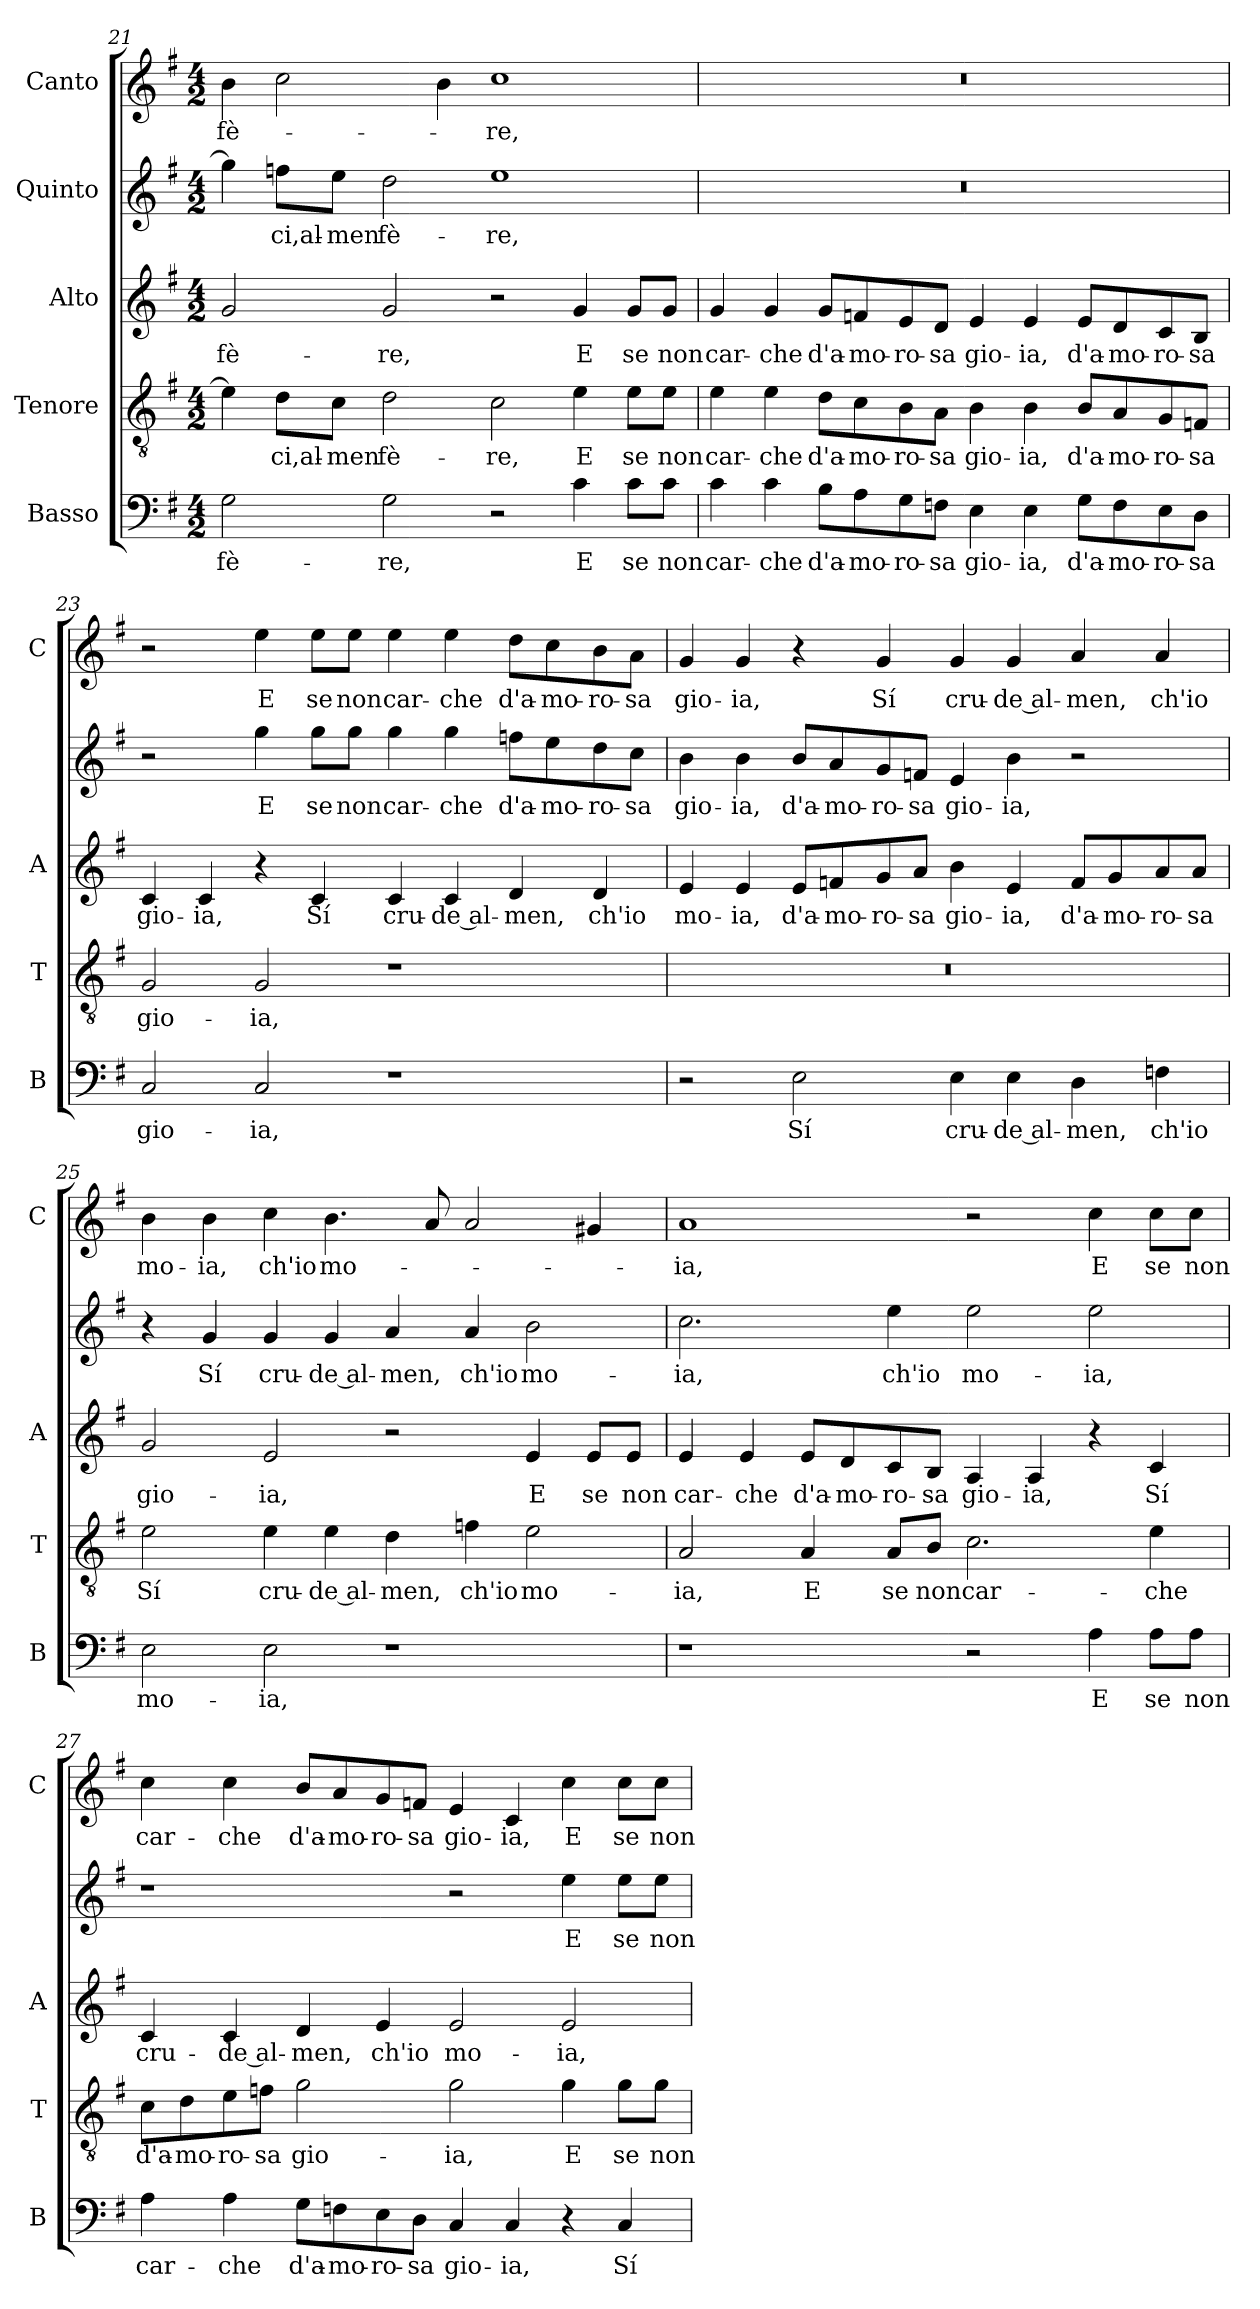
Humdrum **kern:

**kern	**text	**kern	**text	**kern	**text	**kern	**text	**kern	**text
*part5	*part5	*part4	*part4	*part3	*part3	*part2	*part2	*part1	*part1
*staff5	*staff5	*staff4	*staff4	*staff3	*staff3	*staff2	*staff2	*staff1	*staff1
*I"Basso	*	*I"Tenore	*	*I"Alto	*	*I"Quinto	*	*I"Canto	*
*I'B	*	*I'T	*	*I'A	*	*	*	*I'C	*
*clefF4	*	*clefGv2	*	*clefG2	*	*clefG2	*	*clefG2	*
*k[f#]	*	*k[f#]	*	*k[f#]	*	*k[f#]	*	*k[f#]	*
*G:	*	*G:	*	*G:	*	*G:	*	*G:	*
*M4/2	*	*M4/2	*	*M4/2	*	*M4/2	*	*M4/2	*
=21	=21	=21	=21	=21	=21	=21	=21	=21	=21
!	!LO:LY:b	!	!	!	!LO:LY:b	!	!	!	!LO:LY:b
2G\	fè-	4e\]	.	2g/	fè-	4gg\]	.	4b\	fè-
!	!	!	!LO:LY:b	!	!	!	!LO:LY:b	!	!
.	.	8d\L	-ci,al-	.	.	8ffn\L	-ci,al-	2cc\	.
!	!	!	!LO:LY:b	!	!	!	!LO:LY:b	!	!
.	.	8c\J	-men	.	.	8ee\J	-men	.	.
!	!LO:LY:b	!	!LO:LY:b	!	!LO:LY:b	!	!LO:LY:b	!	!
2G\	-re,	2d\	fè-	2g/	-re,	2dd\	fè-	.	.
.	.	.	.	.	.	.	.	4b\	.
!	!	!	!LO:LY:b	!	!	!	!LO:LY:b	!	!LO:LY:b
2r	.	2c\	-re,	2r	.	1ee	-re,	1cc	-re,
!	!LO:LY:b	!	!LO:LY:b	!	!LO:LY:b	!	!	!	!
4c\	E	4e\	E	4g/	E	.	.	.	.
!	!LO:LY:b	!	!LO:LY:b	!	!LO:LY:b	!	!	!	!
8c\L	se	8e\L	se	8g/L	se	.	.	.	.
!	!LO:LY:b	!	!LO:LY:b	!	!LO:LY:b	!	!	!	!
8c\J	non	8e\J	non	8g/J	non	.	.	.	.
!!LO:LB:g=z
=22	=22	=22	=22	=22	=22	=22	=22	=22	=22
!	!LO:LY:b	!	!LO:LY:b	!	!LO:LY:b	!	!	!	!
4c\	car-	4e\	car-	4g/	car-	0r	.	0r	.
!	!LO:LY:b	!	!LO:LY:b	!	!LO:LY:b	!	!	!	!
4c\	-che	4e\	-che	4g/	-che	.	.	.	.
!	!LO:LY:b	!	!LO:LY:b	!	!LO:LY:b	!	!	!	!
8B\L	d'a-	8d\L	d'a-	8g/L	d'a-	.	.	.	.
!	!LO:LY:b	!	!LO:LY:b	!	!LO:LY:b	!	!	!	!
8A\	-mo-	8c\	-mo-	8fn/	-mo-	.	.	.	.
!	!LO:LY:b	!	!LO:LY:b	!	!LO:LY:b	!	!	!	!
8G\	-ro-	8B\	-ro-	8e/	-ro-	.	.	.	.
!	!LO:LY:b	!	!LO:LY:b	!	!LO:LY:b	!	!	!	!
8Fn\J	-sa	8A\J	-sa	8d/J	-sa	.	.	.	.
!	!LO:LY:b	!	!LO:LY:b	!	!LO:LY:b	!	!	!	!
4E\	gio-	4B\	gio-	4e/	gio-	.	.	.	.
!	!LO:LY:b	!	!LO:LY:b	!	!LO:LY:b	!	!	!	!
4E\	-ia,	4B\	-ia,	4e/	-ia,	.	.	.	.
!	!LO:LY:b	!	!LO:LY:b	!	!LO:LY:b	!	!	!	!
8G\L	d'a-	8B/L	d'a-	8e/L	d'a-	.	.	.	.
!	!LO:LY:b	!	!LO:LY:b	!	!LO:LY:b	!	!	!	!
8F\	-mo-	8A/	-mo-	8d/	-mo-	.	.	.	.
!	!LO:LY:b	!	!LO:LY:b	!	!LO:LY:b	!	!	!	!
8E\	-ro-	8G/	-ro-	8c/	-ro-	.	.	.	.
!	!LO:LY:b	!	!LO:LY:b	!	!LO:LY:b	!	!	!	!
8D\J	-sa	8Fn/J	-sa	8B/J	-sa	.	.	.	.
=23	=23	=23	=23	=23	=23	=23	=23	=23	=23
!	!LO:LY:b	!	!LO:LY:b	!	!LO:LY:b	!	!	!	!
2C/	gio-	2G/	gio-	4c/	gio-	2r	.	2r	.
!	!	!	!	!	!LO:LY:b	!	!	!	!
.	.	.	.	4c/	-ia,	.	.	.	.
!	!LO:LY:b	!	!LO:LY:b	!	!	!	!LO:LY:b	!	!LO:LY:b
2C/	-ia,	2G/	-ia,	4r	.	4gg\	E	4ee\	E
!	!	!	!	!	!LO:LY:b	!	!LO:LY:b	!	!LO:LY:b
.	.	.	.	4c/	Sí	8gg\L	se	8ee\L	se
!	!	!	!	!	!	!	!LO:LY:b	!	!LO:LY:b
.	.	.	.	.	.	8gg\J	non	8ee\J	non
!	!	!	!	!	!LO:LY:b	!	!LO:LY:b	!	!LO:LY:b
1r	.	1r	.	4c/	cru-	4gg\	car-	4ee\	car-
!	!	!	!	!	!LO:LY:b	!	!LO:LY:b	!	!LO:LY:b
.	.	.	.	4c/	-de al-	4gg\	-che	4ee\	-che
!	!	!	!	!	!LO:LY:b	!	!LO:LY:b	!	!LO:LY:b
.	.	.	.	4d/	-men,	8ffn\L	d'a-	8dd\L	d'a-
!	!	!	!	!	!	!	!LO:LY:b	!	!LO:LY:b
.	.	.	.	.	.	8ee\	-mo-	8cc\	-mo-
!	!	!	!	!	!LO:LY:b	!	!LO:LY:b	!	!LO:LY:b
.	.	.	.	4d/	ch'io	8dd\	-ro-	8b\	-ro-
!	!	!	!	!	!	!	!LO:LY:b	!	!LO:LY:b
.	.	.	.	.	.	8cc\J	-sa	8a\J	-sa
!!LO:LB:g=z
=24	=24	=24	=24	=24	=24	=24	=24	=24	=24
!	!	!	!	!	!LO:LY:b	!	!LO:LY:b	!	!LO:LY:b
2r	.	0r	.	4e/	mo-	4b\	gio-	4g/	gio-
!	!	!	!	!	!LO:LY:b	!	!LO:LY:b	!	!LO:LY:b
.	.	.	.	4e/	-ia,	4b\	-ia,	4g/	-ia,
!	!LO:LY:b	!	!	!	!LO:LY:b	!	!LO:LY:b	!	!
2E\	Sí	.	.	8e/L	d'a-	8b/L	d'a-	4r	.
!	!	!	!	!	!LO:LY:b	!	!LO:LY:b	!	!
.	.	.	.	8fn/	-mo-	8a/	-mo-	.	.
!	!	!	!	!	!LO:LY:b	!	!LO:LY:b	!	!LO:LY:b
.	.	.	.	8g/	-ro-	8g/	-ro-	4g/	Sí
!	!	!	!	!	!LO:LY:b	!	!LO:LY:b	!	!
.	.	.	.	8a/J	-sa	8fn/J	-sa	.	.
!	!LO:LY:b	!	!	!	!LO:LY:b	!	!LO:LY:b	!	!LO:LY:b
4E\	cru-	.	.	4b\	gio-	4e/	gio-	4g/	cru-
!	!LO:LY:b	!	!	!	!LO:LY:b	!	!LO:LY:b	!	!LO:LY:b
4E\	-de al-	.	.	4e/	-ia,	4b\	-ia,	4g/	-de al-
!	!LO:LY:b	!	!	!	!LO:LY:b	!	!	!	!LO:LY:b
4D\	-men,	.	.	8f/L	d'a-	2r	.	4a/	-men,
!	!	!	!	!	!LO:LY:b	!	!	!	!
.	.	.	.	8g/	-mo-	.	.	.	.
!	!LO:LY:b	!	!	!	!LO:LY:b	!	!	!	!LO:LY:b
4Fn\	ch'io	.	.	8a/	-ro-	.	.	4a/	ch'io
!	!	!	!	!	!LO:LY:b	!	!	!	!
.	.	.	.	8a/J	-sa	.	.	.	.
=25	=25	=25	=25	=25	=25	=25	=25	=25	=25
!	!LO:LY:b	!	!LO:LY:b	!	!LO:LY:b	!	!	!	!LO:LY:b
2E\	mo-	2e\	Sí	2g/	gio-	4r	.	4b\	mo-
!	!	!	!	!	!	!	!LO:LY:b	!	!LO:LY:b
.	.	.	.	.	.	4g/	Sí	4b\	-ia,
!	!LO:LY:b	!	!LO:LY:b	!	!LO:LY:b	!	!LO:LY:b	!	!LO:LY:b
2E\	-ia,	4e\	cru-	2e/	-ia,	4g/	cru-	4cc\	ch'io
!	!	!	!LO:LY:b	!	!	!	!LO:LY:b	!	!LO:LY:b
.	.	4e\	-de al-	.	.	4g/	-de al-	4.b\	mo-
!	!	!	!LO:LY:b	!	!	!	!LO:LY:b	!	!
1r	.	4d\	-men,	2r	.	4a/	-men,	.	.
.	.	.	.	.	.	.	.	8a/	.
!	!	!	!LO:LY:b	!	!	!	!LO:LY:b	!	!
.	.	4fn\	ch'io	.	.	4a/	ch'io	2a/	.
!	!	!	!LO:LY:b	!	!LO:LY:b	!	!LO:LY:b	!	!
.	.	2e\	mo-	4e/	E	2b\	mo-	.	.
!	!	!	!	!	!LO:LY:b	!	!	!	!
.	.	.	.	8e/L	se	.	.	4g#X/	.
!	!	!	!	!	!LO:LY:b	!	!	!	!
.	.	.	.	8e/J	non	.	.	.	.
!!LO:PB:g=z
=26	=26	=26	=26	=26	=26	=26	=26	=26	=26
!	!	!	!LO:LY:b	!	!LO:LY:b	!	!LO:LY:b	!	!LO:LY:b
1r	.	2A/	-ia,	4e/	car-	2.cc\	-ia,	1a	-ia,
!	!	!	!	!	!LO:LY:b	!	!	!	!
.	.	.	.	4e/	-che	.	.	.	.
!	!	!	!LO:LY:b	!	!LO:LY:b	!	!	!	!
.	.	4A/	E	8e/L	d'a-	.	.	.	.
!	!	!	!	!	!LO:LY:b	!	!	!	!
.	.	.	.	8d/	-mo-	.	.	.	.
!	!	!	!LO:LY:b	!	!LO:LY:b	!	!LO:LY:b	!	!
.	.	8A/L	se	8c/	-ro-	4ee\	ch'io	.	.
!	!	!	!LO:LY:b	!	!LO:LY:b	!	!	!	!
.	.	8B/J	non	8B/J	-sa	.	.	.	.
!	!	!	!LO:LY:b	!	!LO:LY:b	!	!LO:LY:b	!	!
2r	.	2.c\	car-	4A/	gio-	2ee\	mo-	2r	.
!	!	!	!	!	!LO:LY:b	!	!	!	!
.	.	.	.	4A/	-ia,	.	.	.	.
!	!LO:LY:b	!	!	!	!	!	!LO:LY:b	!	!LO:LY:b
4A\	E	.	.	4r	.	2ee\	-ia,	4cc\	E
!	!LO:LY:b	!	!LO:LY:b	!	!LO:LY:b	!	!	!	!LO:LY:b
8A\L	se	4e\	-che	4c/	Sí	.	.	8cc\L	se
!	!LO:LY:b	!	!	!	!	!	!	!	!LO:LY:b
8A\J	non	.	.	.	.	.	.	8cc\J	non
=27	=27	=27	=27	=27	=27	=27	=27	=27	=27
!	!LO:LY:b	!	!LO:LY:b	!	!LO:LY:b	!	!	!	!LO:LY:b
4A\	car-	8c\L	d'a-	4c/	cru-	1r	.	4cc\	car-
!	!	!	!LO:LY:b	!	!	!	!	!	!
.	.	8d\	-mo-	.	.	.	.	.	.
!	!LO:LY:b	!	!LO:LY:b	!	!LO:LY:b	!	!	!	!LO:LY:b
4A\	-che	8e\	-ro-	4c/	-de al-	.	.	4cc\	-che
!	!	!	!LO:LY:b	!	!	!	!	!	!
.	.	8fn\J	-sa	.	.	.	.	.	.
!	!LO:LY:b	!	!LO:LY:b	!	!LO:LY:b	!	!	!	!LO:LY:b
8G\L	d'a-	2g\	gio-	4d/	-men,	.	.	8b/L	d'a-
!	!LO:LY:b	!	!	!	!	!	!	!	!LO:LY:b
8Fn\	-mo-	.	.	.	.	.	.	8a/	-mo-
!	!LO:LY:b	!	!	!	!LO:LY:b	!	!	!	!LO:LY:b
8E\	-ro-	.	.	4e/	ch'io	.	.	8g/	-ro-
!	!LO:LY:b	!	!	!	!	!	!	!	!LO:LY:b
8D\J	-sa	.	.	.	.	.	.	8fn/J	-sa
!	!LO:LY:b	!	!LO:LY:b	!	!LO:LY:b	!	!	!	!LO:LY:b
4C/	gio-	2g\	-ia,	2e/	mo-	2r	.	4e/	gio-
!	!LO:LY:b	!	!	!	!	!	!	!	!LO:LY:b
4C/	-ia,	.	.	.	.	.	.	4c/	-ia,
!	!	!	!LO:LY:b	!	!LO:LY:b	!	!LO:LY:b	!	!LO:LY:b
4r	.	4g\	E	2e/	-ia,	4ee\	E	4cc\	E
!	!LO:LY:b	!	!LO:LY:b	!	!	!	!LO:LY:b	!	!LO:LY:b
4C/	Sí	8g\L	se	.	.	8ee\L	se	8cc\L	se
!	!	!	!LO:LY:b	!	!	!	!LO:LY:b	!	!LO:LY:b
.	.	8g\J	non	.	.	8ee\J	non	8cc\J	non
=	=	=	=	=	=	=	=	=	=
*-	*-	*-	*-	*-	*-	*-	*-	*-	*-
